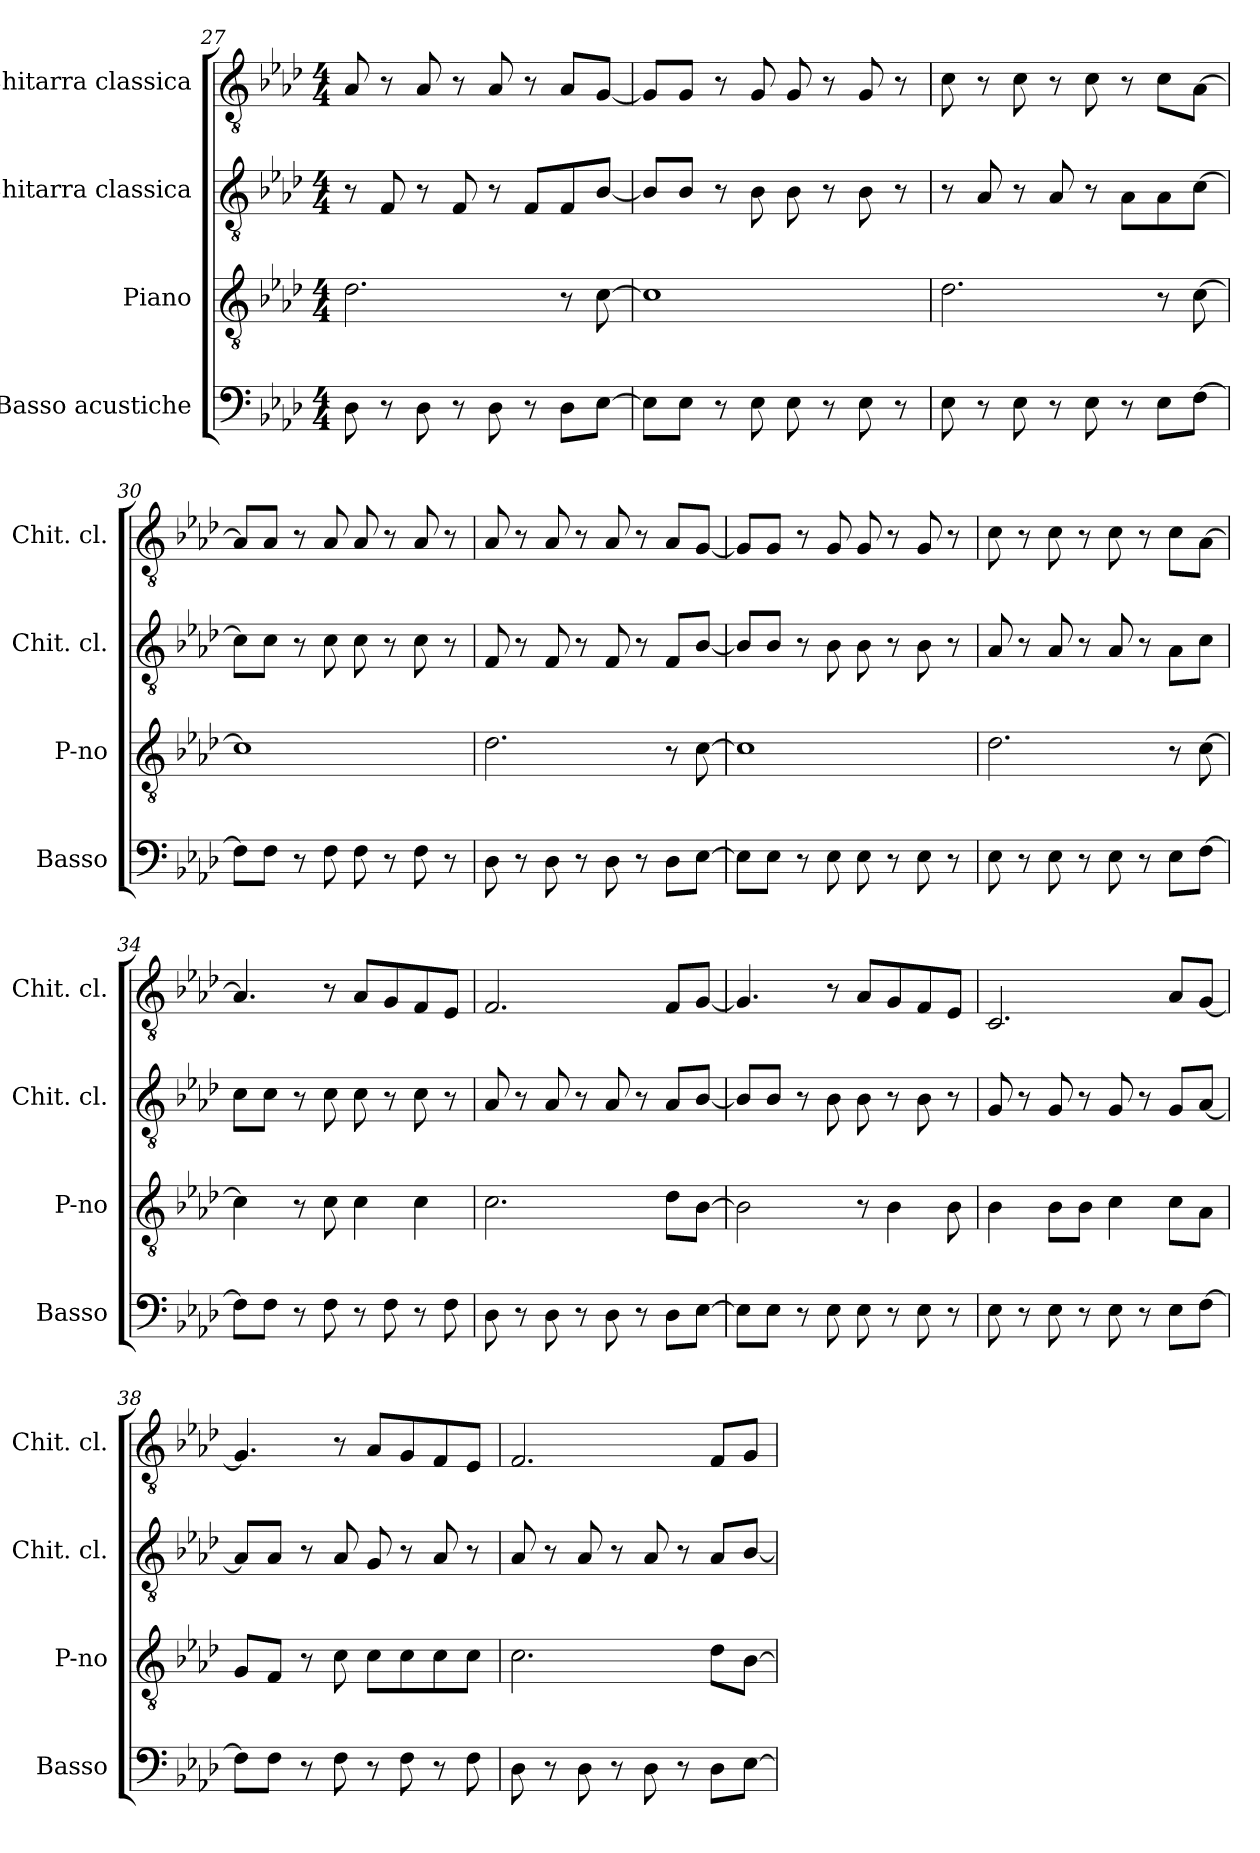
**kern	**kern	**kern	**kern
*part4	*part3	*part2	*part1
*staff4	*staff3	*staff2	*staff1
*I"Basso acustiche	*I"Piano	*I"Chitarra classica	*I"Chitarra classica
*I'Basso	*I'P-no	*I'Chit. cl.	*I'Chit. cl.
!!LO:LB:g=z
*clefF4	*clefGv2	*clefGv2	*clefGv2
*k[b-e-a-d-]	*k[b-e-a-d-]	*k[b-e-a-d-]	*k[b-e-a-d-]
*M4/4	*M4/4	*M4/4	*M4/4
=27	=27	=27	=27
8D-\	2.d-\	8r	8A-/
8r	.	8F/	8r
8D-\	.	8r	8A-/
8r	.	8F/	8r
8D-\	.	8r	8A-/
8r	.	8F/L	8r
8D-\L	8r	8F/	8A-/L
[8E-\J	[8c\	[8B-/J	[8G/J
=28	=28	=28	=28
8E-\L]	1c]	8B-/L]	8G/L]
8E-\J	.	8B-/J	8G/J
8r	.	8r	8r
8E-\	.	8B-\	8G/
8E-\	.	8B-\	8G/
8r	.	8r	8r
8E-\	.	8B-\	8G/
8r	.	8r	8r
=29	=29	=29	=29
8E-\	2.d-\	8r	8c\
8r	.	8A-/	8r
8E-\	.	8r	8c\
8r	.	8A-/	8r
8E-\	.	8r	8c\
8r	.	8A-\L	8r
8E-\L	8r	8A-\	8c\L
[8F\J	[8c\	[8c\J	[8A-\J
=30	=30	=30	=30
8F\L]	1c]	8c\L]	8A-/L]
8F\J	.	8c\J	8A-/J
8r	.	8r	8r
8F\	.	8c\	8A-/
8F\	.	8c\	8A-/
8r	.	8r	8r
8F\	.	8c\	8A-/
8r	.	8r	8r
!!LO:PB:g=z
=31	=31	=31	=31
8D-\	2.d-\	8F/	8A-/
8r	.	8r	8r
8D-\	.	8F/	8A-/
8r	.	8r	8r
8D-\	.	8F/	8A-/
8r	.	8r	8r
8D-\L	8r	8F/L	8A-/L
[8E-\J	[8c\	[8B-/J	[8G/J
=32	=32	=32	=32
8E-\L]	1c]	8B-/L]	8G/L]
8E-\J	.	8B-/J	8G/J
8r	.	8r	8r
8E-\	.	8B-\	8G/
8E-\	.	8B-\	8G/
8r	.	8r	8r
8E-\	.	8B-\	8G/
8r	.	8r	8r
=33	=33	=33	=33
8E-\	2.d-\	8A-/	8c\
8r	.	8r	8r
8E-\	.	8A-/	8c\
8r	.	8r	8r
8E-\	.	8A-/	8c\
8r	.	8r	8r
8E-\L	8r	8A-\L	8c\L
[8F\J	[8c\	8c\J	[8A-\J
=34	=34	=34	=34
8F\L]	4c\]	8c\L	4.A-/]
8F\J	.	8c\J	.
8r	8r	8r	.
8F\	8c\	8c\	8r
8r	4c\	8c\	8A-/L
8F\	.	8r	8G/
8r	4c\	8c\	8F/
8F\	.	8r	8E-/J
!!LO:LB:g=z
=35	=35	=35	=35
8D-\	2.c\	8A-/	2.F/
8r	.	8r	.
8D-\	.	8A-/	.
8r	.	8r	.
8D-\	.	8A-/	.
8r	.	8r	.
8D-\L	8d-\L	8A-/L	8F/L
[8E-\J	[8B-\J	[8B-/J	[8G/J
=36	=36	=36	=36
8E-\L]	2B-\]	8B-/L]	4.G/]
8E-\J	.	8B-/J	.
8r	.	8r	.
8E-\	.	8B-\	8r
8E-\	8r	8B-\	8A-/L
8r	4B-\	8r	8G/
8E-\	.	8B-\	8F/
8r	8B-\	8r	8E-/J
=37	=37	=37	=37
8E-\	4B-\	8G/	2.C/
8r	.	8r	.
8E-\	8B-\L	8G/	.
8r	8B-\J	8r	.
8E-\	4c\	8G/	.
8r	.	8r	.
8E-\L	8c\L	8G/L	8A-/L
[8F\J	8A-\J	[8A-/J	[8G/J
=38	=38	=38	=38
8F\L]	8G/L	8A-/L]	4.G/]
8F\J	8F/J	8A-/J	.
8r	8r	8r	.
8F\	8c\	8A-/	8r
8r	8c\L	8G/	8A-/L
8F\	8c\	8r	8G/
8r	8c\	8A-/	8F/
8F\	8c\J	8r	8E-/J
!!LO:LB:g=z
=39	=39	=39	=39
8D-\	2.c\	8A-/	2.F/
8r	.	8r	.
8D-\	.	8A-/	.
8r	.	8r	.
8D-\	.	8A-/	.
8r	.	8r	.
8D-\L	8d-\L	8A-/L	8F/L
[8E-\J	[8B-\J	[8B-/J	8G/J
=	=	=	=
*-	*-	*-	*-
